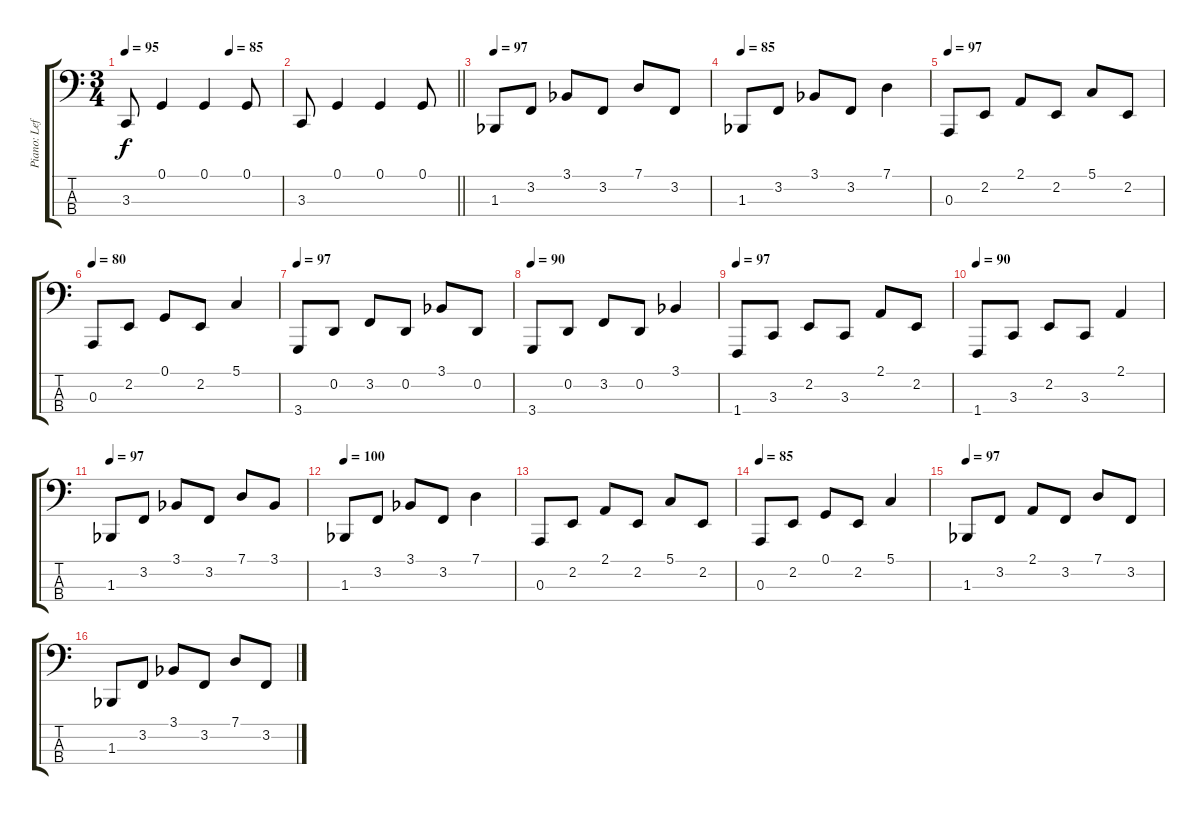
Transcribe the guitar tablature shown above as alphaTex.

\track ("Piano: Left Hand" "Piano: Lef") {instrument brightacousticpiano}
\staff {score tabs}
\tuning (G2 D2 A1 E1) {hide}
\ts (3 4)
\tempo 95
\tempo (85 0.6666666666666666)
\clef f4
\ks aminor
3.3.8{dy f} 0.1.4 0.1.4 0.1.8 |
\barLineRight lightlight
3.3.8 0.1.4 0.1.4 0.1.8 |
\tempo 115
\tempo 97
1.3{acc b}.8 3.2.8 3.1{acc b}.8 3.2.8 7.1.8 3.2.8 |
\tempo 85
1.3{acc b}.8 3.2.8 3.1{acc b}.8 3.2.8 7.1.4 |
\tempo 115
\tempo 97
0.3.8 2.2.8 2.1.8 2.2.8 5.1.8 2.2.8 |
\tempo 80
0.3.8 2.2.8 0.1.8 2.2.8 5.1.4 |
\tempo 105
\tempo 97
3.4.8 0.2.8 3.2.8 0.2.8 3.1{acc b}.8 0.2.8 |
\tempo 90
3.4.8 0.2.8 3.2.8 0.2.8 3.1{acc b}.4 |
\tempo 97
1.4.8 3.3.8 2.2.8 3.3.8 2.1.8 2.2.8 |
\tempo 90
1.4.8 3.3.8 2.2.8 3.3.8 2.1.4 |
\tempo 105
\tempo 97
1.3{acc b}.8 3.2.8 3.1{acc b}.8 3.2.8 7.1.8 3.1{acc b}.8 |
\tempo 100
1.3{acc b}.8 3.2.8 3.1{acc b}.8 3.2.8 7.1.4 |
0.3.8 2.2.8 2.1.8 2.2.8 5.1.8 2.2.8 |
\tempo 85
0.3.8 2.2.8 0.1.8 2.2.8 5.1.4 |
\tempo 97
1.3{acc b}.8 3.2.8 2.1.8 3.2.8 7.1.8 3.2.8 |
1.3{acc b}.8 3.2.8 3.1{acc b}.8 3.2.8 7.1.8 3.2.8
